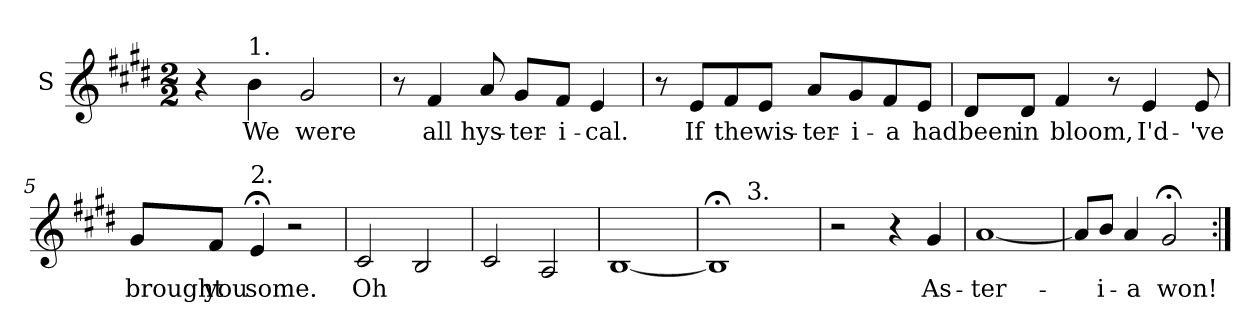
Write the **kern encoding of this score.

**kern	**text
*part1	*part1
*staff1	*staff1
*I"S	*
*clefG2	*
*k[f#c#g#d#]	*
*E:	*
*M2/2	*
=1	=1
4r	.
!LO:TX:a:t=1.	!
!	!LO:LY:b
4b\	We
!	!LO:LY:b
2g#/	were
=2	=2
8r	.
!	!LO:LY:b
4f#/	all
!	!LO:LY:b
8a/	hys-
!	!LO:LY:b
8g#/L	-ter-
!	!LO:LY:b
8f#/J	-i-
!	!LO:LY:b
4e/	-cal.
=3	=3
8r	.
!	!LO:LY:b
8e/L	If
!	!LO:LY:b
8f#/	the
!	!LO:LY:b
8e/J	wis-
!	!LO:LY:b
8a/L	-ter-
!	!LO:LY:b
8g#/	-i-
!	!LO:LY:b
8f#/	-a
!	!LO:LY:b
8e/J	had
=4	=4
!	!LO:LY:b
8d#/L	been
!	!LO:LY:b
8d#/J	in
!	!LO:LY:b
4f#/	bloom,
8r	.
!	!LO:LY:b
4e/	I'd-
!	!LO:LY:b
8e/	-'ve
!!LO:LB:g=z
=5	=5
!	!LO:LY:b
8g#/L	brought
!	!LO:LY:b
8f#/J	you
!LO:TX:a:t=2.	!
!	!LO:LY:b
4e;/	some.
2r	.
=6	=6
!	!LO:LY:b
2c#/	Oh
2B/	.
=7	=7
2c#/	.
2A/	.
=8	=8
[1B	.
=9	=9
*^	*
1B;]	4ryy	.
!	!LO:TX:a:t=3.	!
.	2.ryy	.
*v	*v	*
=10	=10
2r	.
4r	.
!	!LO:LY:b
4g#/	As-
=11	=11
!	!LO:LY:b
[1a	-ter-
!!LO:LB:g=z
=12	=12
8a/L]	.
!	!LO:LY:b
8b/J	-i-
!	!LO:LY:b
4a/	-a
!	!LO:LY:b
2g#;/	won!
=:|!	=:|!
*-	*-
